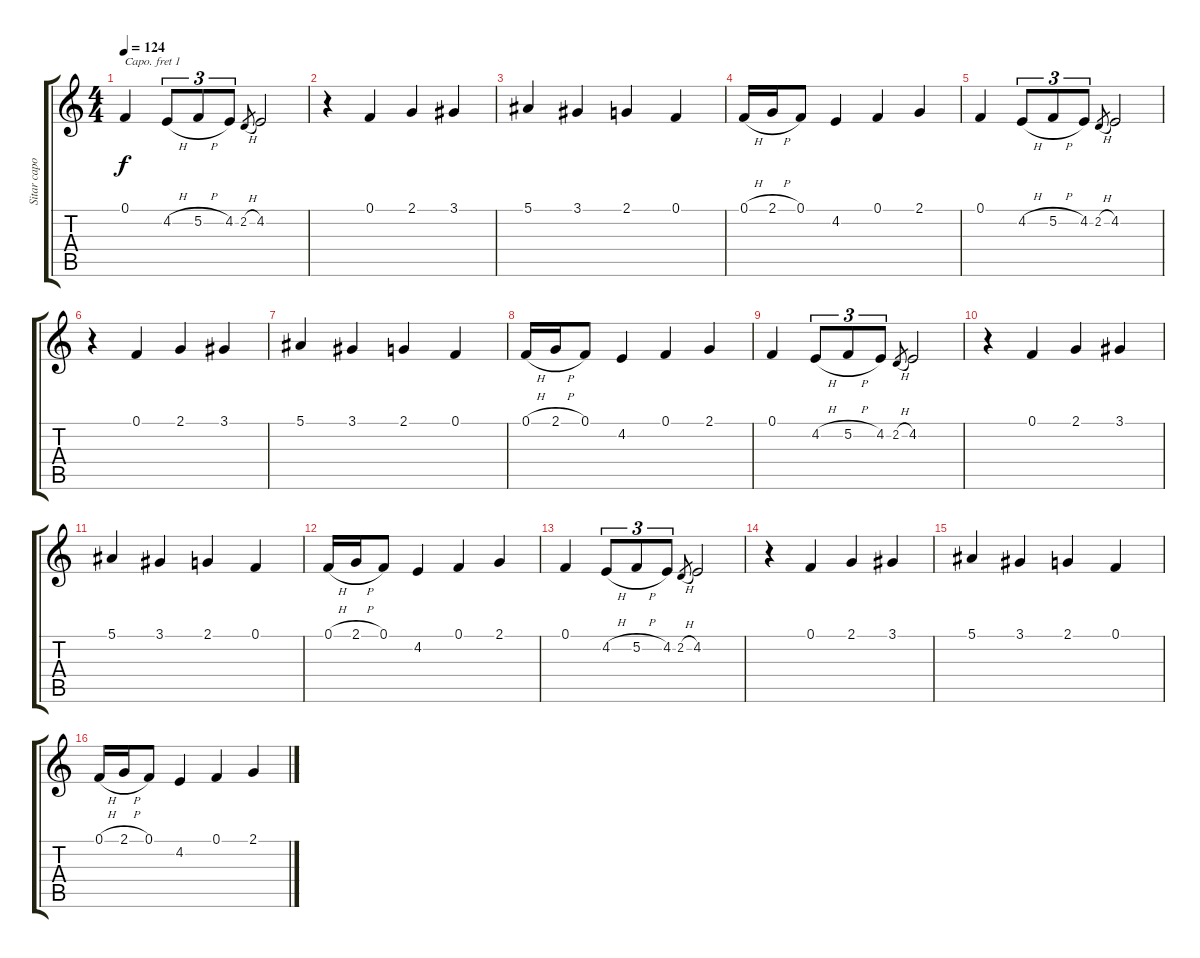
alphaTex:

\track ("Sitar capo 1" "Sitar capo") {instrument sitar}
\staff {score tabs}
\capo 1
\tuning (E4 B3 G3 D3 A2 E2) {hide}
\ts (4 4)
\tempo 124
\clef g2
\ks c
0.1.4{dy f} 4.2{h}.8{tu (3 2)} 5.2{h}.8{tu (3 2)} 4.2.8{tu (3 2)} 2.2{h}.8{gr} 4.2.2 |
r.4 0.1.4 2.1.4 3.1.4 |
5.1.4 3.1.4 2.1.4 0.1.4 |
0.1{h}.16 2.1{h}.16 0.1.8 4.2.4 0.1.4 2.1.4 |
0.1.4 4.2{h}.8{tu (3 2)} 5.2{h}.8{tu (3 2)} 4.2.8{tu (3 2)} 2.2{h}.8{gr} 4.2.2 |
r.4 0.1.4 2.1.4 3.1.4 |
5.1.4 3.1.4 2.1.4 0.1.4 |
0.1{h}.16 2.1{h}.16 0.1.8 4.2.4 0.1.4 2.1.4 |
0.1.4 4.2{h}.8{tu (3 2)} 5.2{h}.8{tu (3 2)} 4.2.8{tu (3 2)} 2.2{h}.8{gr} 4.2.2 |
r.4 0.1.4 2.1.4 3.1.4 |
5.1.4 3.1.4 2.1.4 0.1.4 |
0.1{h}.16 2.1{h}.16 0.1.8 4.2.4 0.1.4 2.1.4 |
0.1.4 4.2{h}.8{tu (3 2)} 5.2{h}.8{tu (3 2)} 4.2.8{tu (3 2)} 2.2{h}.8{gr} 4.2.2 |
r.4 0.1.4 2.1.4 3.1.4 |
5.1.4 3.1.4 2.1.4 0.1.4 |
0.1{h}.16 2.1{h}.16 0.1.8 4.2.4 0.1.4 2.1.4
